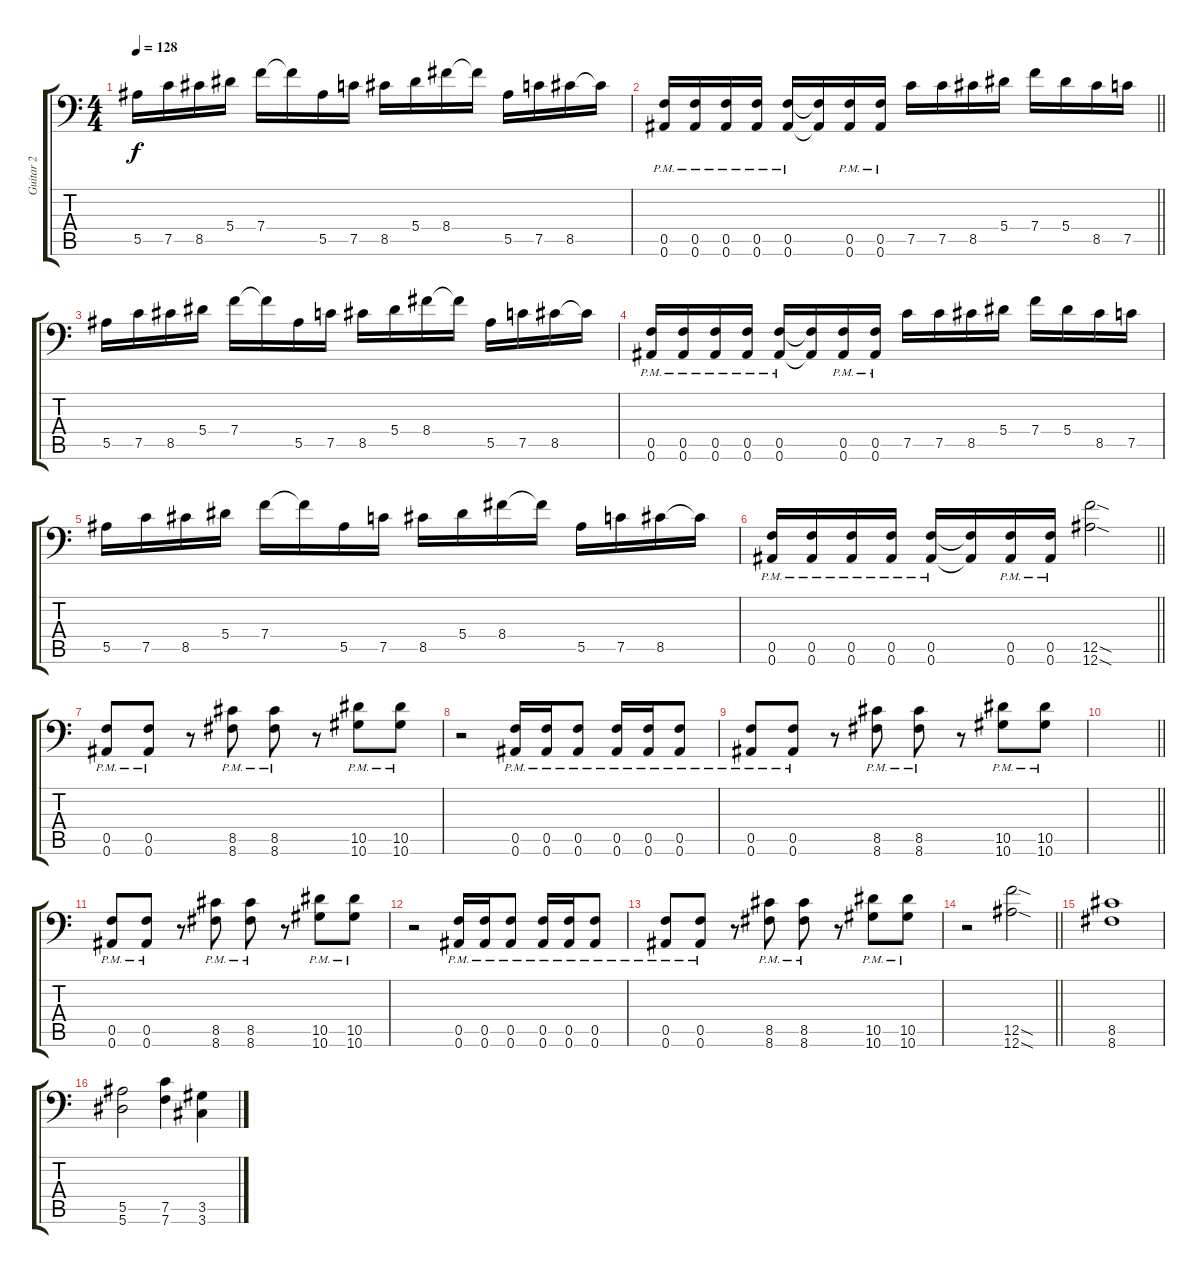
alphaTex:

\track ("Guitar 2" "Guitar 2") {instrument distortionguitar}
\staff {score tabs}
\tuning (C4 G3 Eb3 Bb2 F2 Bb1) {hide}
\ts (4 4)
\tempo 128
\clef f4
\ks c
5.5.16{dy f} 7.5.16 8.5.16 5.4.16 7.4.16 7.4{t}.16 5.5.16 7.5.16 8.5.16 5.4.16 8.4.16 8.4{t}.16 5.5.16 7.5.16 8.5.16 8.5{t}.16 |
\barLineRight lightlight
(0.5{pm} 0.6{pm}).16 (0.5{pm} 0.6{pm}).16 (0.5{pm} 0.6{pm}).16 (0.5{pm} 0.6{pm}).16 (0.5{pm} 0.6{pm}).16 (0.5{t} 0.6{t}).16 (0.5{pm} 0.6{pm}).16 (0.5{pm} 0.6{pm}).16 7.5.16 7.5.16 8.5.16 5.4.16 7.4.16 5.4.16 8.5.16 7.5.16 |
5.5.16 7.5.16 8.5.16 5.4.16 7.4.16 7.4{t}.16 5.5.16 7.5.16 8.5.16 5.4.16 8.4.16 8.4{t}.16 5.5.16 7.5.16 8.5.16 8.5{t}.16 |
(0.5{pm} 0.6{pm}).16 (0.5{pm} 0.6{pm}).16 (0.5{pm} 0.6{pm}).16 (0.5{pm} 0.6{pm}).16 (0.5{pm} 0.6{pm}).16 (0.5{t} 0.6{t}).16 (0.5{pm} 0.6{pm}).16 (0.5{pm} 0.6{pm}).16 7.5.16 7.5.16 8.5.16 5.4.16 7.4.16 5.4.16 8.5.16 7.5.16 |
5.5.16 7.5.16 8.5.16 5.4.16 7.4.16 7.4{t}.16 5.5.16 7.5.16 8.5.16 5.4.16 8.4.16 8.4{t}.16 5.5.16 7.5.16 8.5.16 8.5{t}.16 |
\barLineRight lightlight
(0.5{pm} 0.6{pm}).16 (0.5{pm} 0.6{pm}).16 (0.5{pm} 0.6{pm}).16 (0.5{pm} 0.6{pm}).16 (0.5{pm} 0.6{pm}).16 (0.5{t} 0.6{t}).16 (0.5{pm} 0.6{pm}).16 (0.5{pm} 0.6{pm}).16 (12.5{sod} 12.6{sod}).2 |
(0.5{pm} 0.6{pm}).8 (0.5{pm} 0.6{pm}).8 r.8 (8.5{pm} 8.6{pm}).8 (8.5{pm} 8.6{pm}).8 r.8 (10.5{pm} 10.6{pm}).8 (10.5{pm} 10.6{pm}).8 |
r.2 (0.5{pm} 0.6{pm}).16 (0.5{pm} 0.6{pm}).16 (0.5{pm} 0.6{pm}).8 (0.5{pm} 0.6{pm}).16 (0.5{pm} 0.6{pm}).16 (0.5{pm} 0.6{pm}).8 |
(0.5{pm} 0.6{pm}).8 (0.5{pm} 0.6{pm}).8 r.8 (8.5{pm} 8.6{pm}).8 (8.5{pm} 8.6{pm}).8 r.8 (10.5{pm} 10.6{pm}).8 (10.5{pm} 10.6{pm}).8 |
\barLineRight lightlight
|
(0.5{pm} 0.6{pm}).8 (0.5{pm} 0.6{pm}).8 r.8 (8.5{pm} 8.6{pm}).8 (8.5{pm} 8.6{pm}).8 r.8 (10.5{pm} 10.6{pm}).8 (10.5{pm} 10.6{pm}).8 |
r.2 (0.5{pm} 0.6{pm}).16 (0.5{pm} 0.6{pm}).16 (0.5{pm} 0.6{pm}).8 (0.5{pm} 0.6{pm}).16 (0.5{pm} 0.6{pm}).16 (0.5{pm} 0.6{pm}).8 |
(0.5{pm} 0.6{pm}).8 (0.5{pm} 0.6{pm}).8 r.8 (8.5{pm} 8.6{pm}).8 (8.5{pm} 8.6{pm}).8 r.8 (10.5{pm} 10.6{pm}).8 (10.5{pm} 10.6{pm}).8 |
\barLineRight lightlight
r.2 (12.5{sod} 12.6{sod}).2 |
(8.5 8.6).1 |
(5.5 5.6).2 (7.5 7.6).4 (3.5 3.6).4
